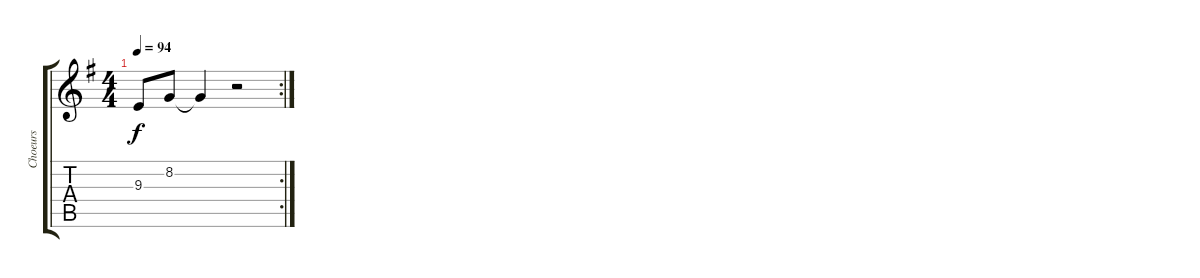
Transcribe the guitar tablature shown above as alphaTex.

\track ("Choeurs" "Choeurs") {instrument synthstrings1}
\staff {score tabs}
\tuning (E4 B3 G3 D3 A2 D2) {hide}
\rc 2
\ts (4 4)
\tempo 94
\clef g2
\ks g
9.3.8{dy f} 8.2.8 8.2{t}.4 r.2
